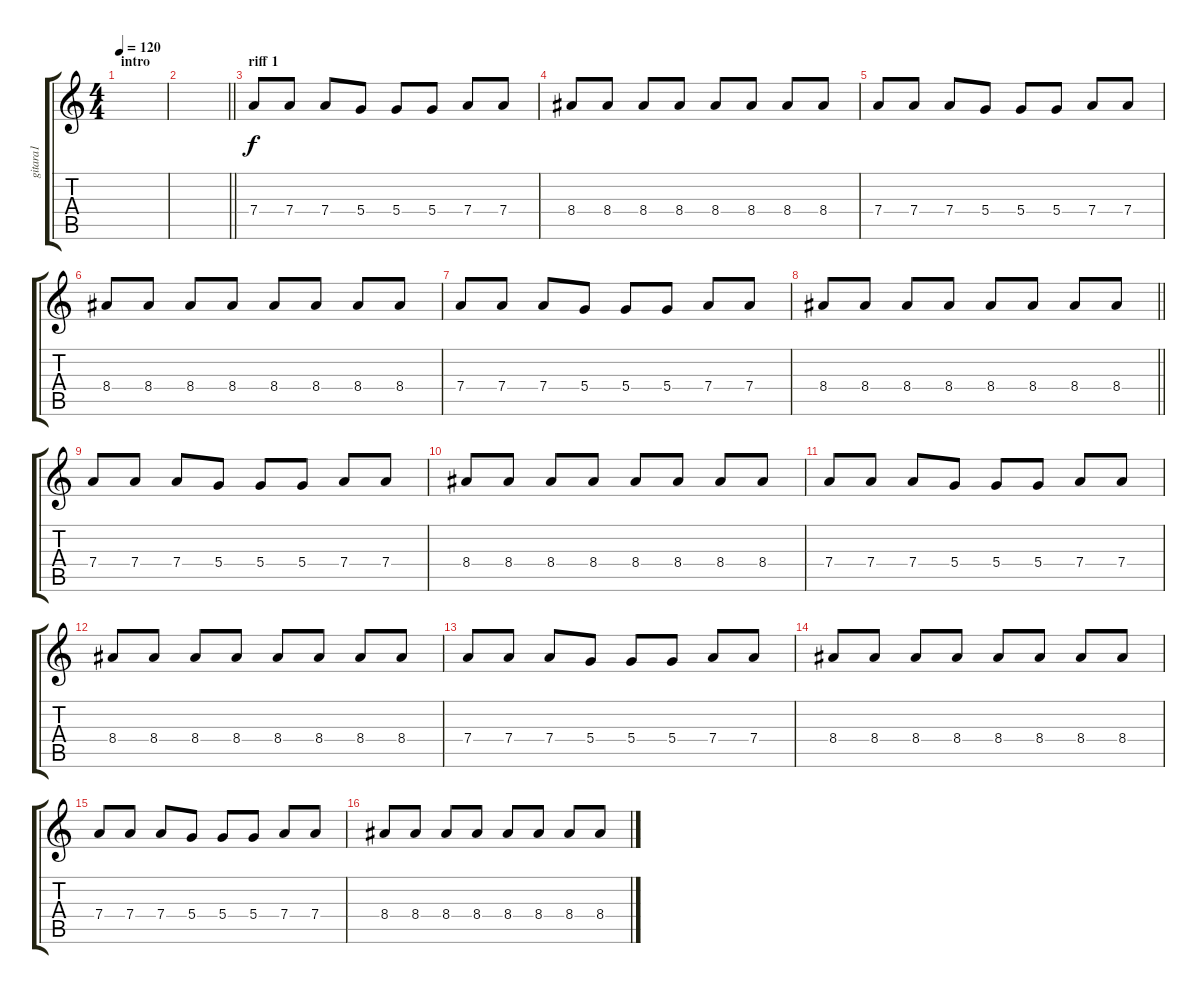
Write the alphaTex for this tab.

\track ("gitara1" "gitara1") {instrument distortionguitar}
\staff {score tabs}
\tuning (E4 B3 G3 D3 A2 E2) {hide}
\ts (4 4)
\section ("" "intro")
\tempo 120
\clef g2
\ks c
|
\barLineRight lightlight
|
\section ("" "riff 1")
7.4.8 7.4.8 7.4.8 5.4.8 5.4.8 5.4.8 7.4.8 7.4.8 |
8.4.8 8.4.8 8.4.8 8.4.8 8.4.8 8.4.8 8.4.8 8.4.8 |
7.4.8 7.4.8 7.4.8 5.4.8 5.4.8 5.4.8 7.4.8 7.4.8 |
8.4.8 8.4.8 8.4.8 8.4.8 8.4.8 8.4.8 8.4.8 8.4.8 |
7.4.8 7.4.8 7.4.8 5.4.8 5.4.8 5.4.8 7.4.8 7.4.8 |
\barLineRight lightlight
8.4.8 8.4.8 8.4.8 8.4.8 8.4.8 8.4.8 8.4.8 8.4.8 |
7.4.8 7.4.8 7.4.8 5.4.8 5.4.8 5.4.8 7.4.8 7.4.8 |
8.4.8 8.4.8 8.4.8 8.4.8 8.4.8 8.4.8 8.4.8 8.4.8 |
7.4.8 7.4.8 7.4.8 5.4.8 5.4.8 5.4.8 7.4.8 7.4.8 |
8.4.8 8.4.8 8.4.8 8.4.8 8.4.8 8.4.8 8.4.8 8.4.8 |
7.4.8 7.4.8 7.4.8 5.4.8 5.4.8 5.4.8 7.4.8 7.4.8 |
8.4.8 8.4.8 8.4.8 8.4.8 8.4.8 8.4.8 8.4.8 8.4.8 |
7.4.8 7.4.8 7.4.8 5.4.8 5.4.8 5.4.8 7.4.8 7.4.8 |
8.4.8 8.4.8 8.4.8 8.4.8 8.4.8 8.4.8 8.4.8 8.4.8
